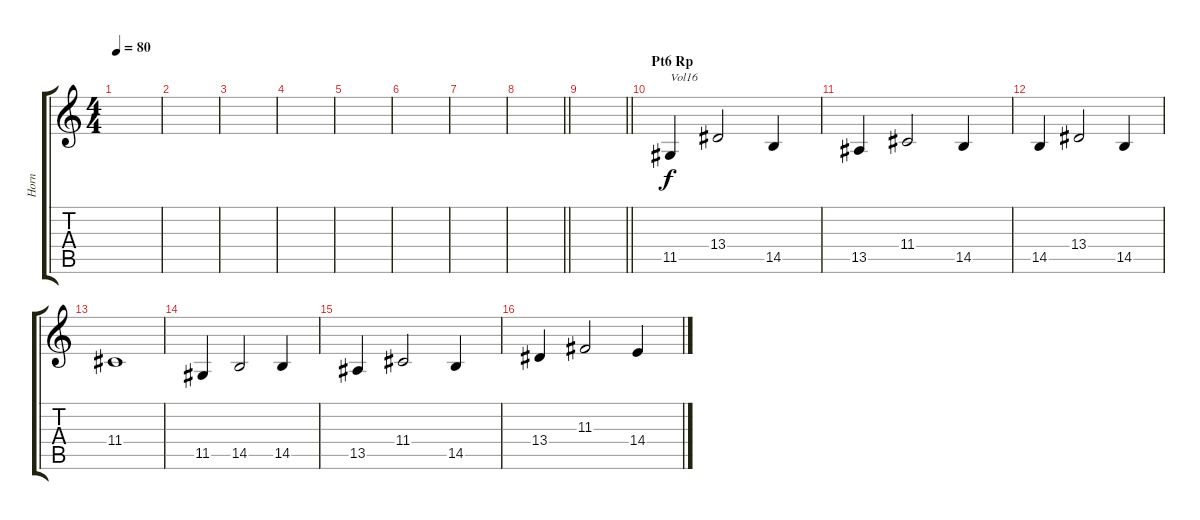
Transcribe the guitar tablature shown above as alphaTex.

\track ("Horn" "Horn") {instrument frenchhorn}
\staff {score tabs}
\tuning (E4 B3 G3 D3 A2 E2) {hide}
\ts (4 4)
\tempo 80
\clef g2
\ks c
|
|
|
|
|
|
|
\barLineRight lightlight
|
\barLineRight lightlight
|
\section ("" "Pt6 Rp")
11.5.4{txt "Vol16" volume 16} 13.4.2 14.5.4 |
13.5.4 11.4.2 14.5.4 |
14.5.4 13.4.2 14.5.4 |
11.4.1 |
11.5.4 14.5.2 14.5.4 |
13.5.4 11.4.2 14.5.4 |
13.4.4 11.3.2 14.4.4
